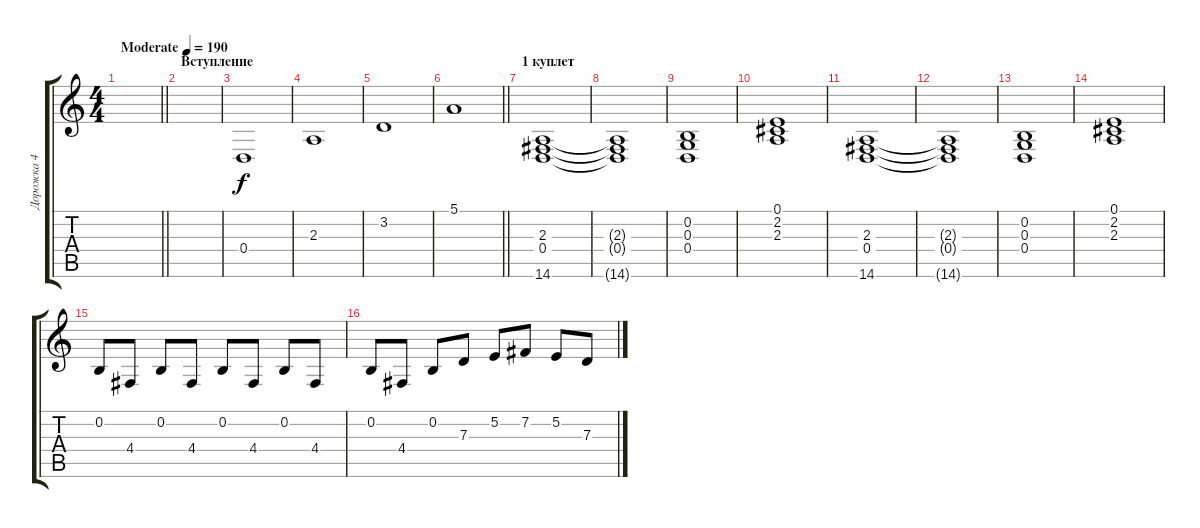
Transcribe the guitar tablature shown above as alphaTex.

\track ("Дорожка 4" "Дорожка 4") {instrument lead2sawtooth}
\staff {score tabs}
\tuning (E4 B3 G3 D3 A2 E2) {hide}
\ts (4 4)
\tempo (190 "Moderate")
\clef g2
\barLineRight lightlight
\ks c
|
\section ("" "Вступление")
|
0.4.1 |
2.3.1 |
3.2.1 |
\barLineRight lightlight
5.1.1 |
\section ("" "1 куплет")
(2.3 0.4 14.6).1 |
(2.3{t} 0.4{t} 14.6{t}).1 |
(0.2 0.3 0.4).1 |
(0.1 2.2 2.3).1 |
(2.3 0.4 14.6).1 |
(2.3{t} 0.4{t} 14.6{t}).1 |
(0.2 0.3 0.4).1 |
(0.1 2.2 2.3).1 |
0.2.8 4.4.8 0.2.8 4.4.8 0.2.8 4.4.8 0.2.8 4.4.8 |
0.2.8 4.4.8 0.2.8 7.3.8 5.2.8 7.2.8 5.2.8 7.3.8
